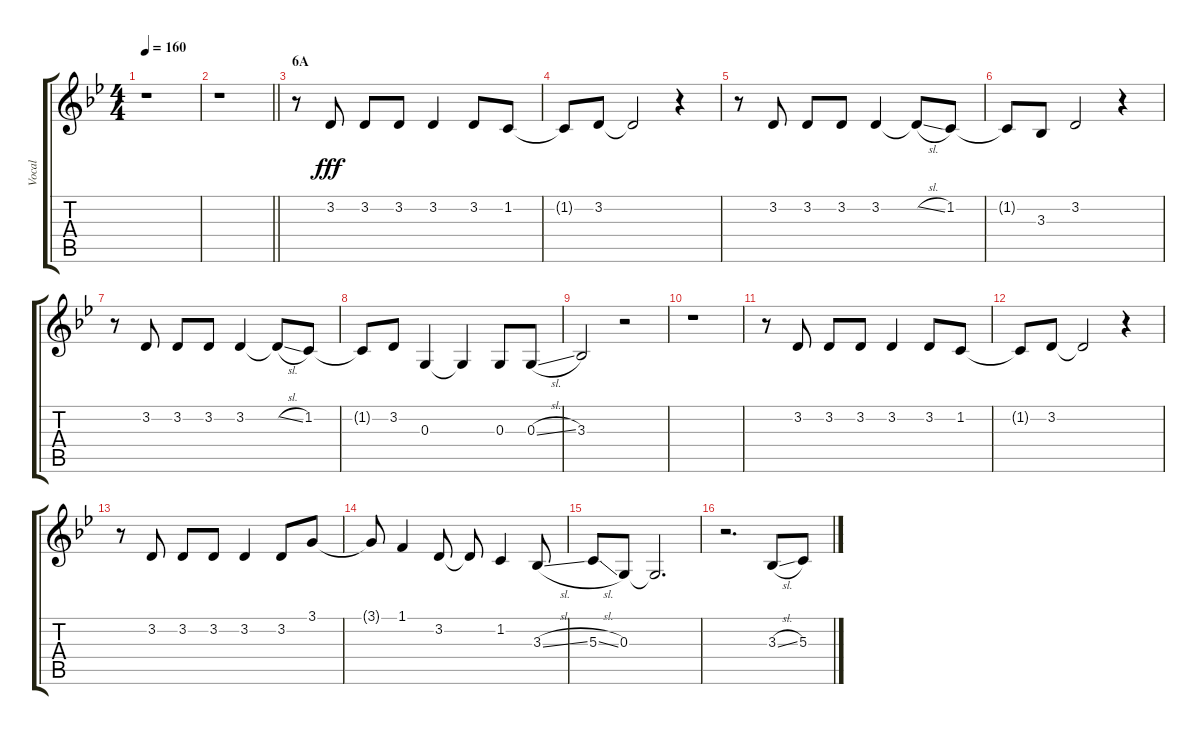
\track ("Vocal" "Vocal") {instrument voiceoohs}
\staff {score tabs}
\tuning (E4 B3 G3 D3 A2 E2) {hide}
\ts (4 4)
\tempo 160
\clef g2
\ks bb
r.1{dy fff} |
\barLineRight lightlight
r.1 |
\section ("" "6A")
r.8 3.2.8 3.2.8 3.2.8 3.2.4 3.2.8 1.2.8 |
1.2{t}.8 3.2.8 3.2{t}.2 r.4 |
r.8 3.2.8 3.2.8 3.2.8 3.2.4 3.2{sl t}.8 1.2.8 |
1.2{t}.8 3.3.8 3.2.2 r.4 |
r.8 3.2.8 3.2.8 3.2.8 3.2.4 3.2{sl t}.8 1.2.8 |
1.2{t}.8 3.2.8 0.3.4 0.3{t}.4 0.3.8 0.3{sl}.8 |
3.3.2 r.2 |
r.1 |
r.8 3.2.8 3.2.8 3.2.8 3.2.4 3.2.8 1.2.8 |
1.2{t}.8 3.2.8 3.2{t}.2 r.4 |
r.8 3.2.8 3.2.8 3.2.8 3.2.4 3.2.8 3.1.8 |
3.1{t}.8 1.1.4 3.2.8 3.2{t}.8 1.2.4 3.3{sl}.8 |
5.3{sl}.8 0.3.8 0.3{t}.2{d} |
r.2{d} 3.3{sl}.8 5.3.8
